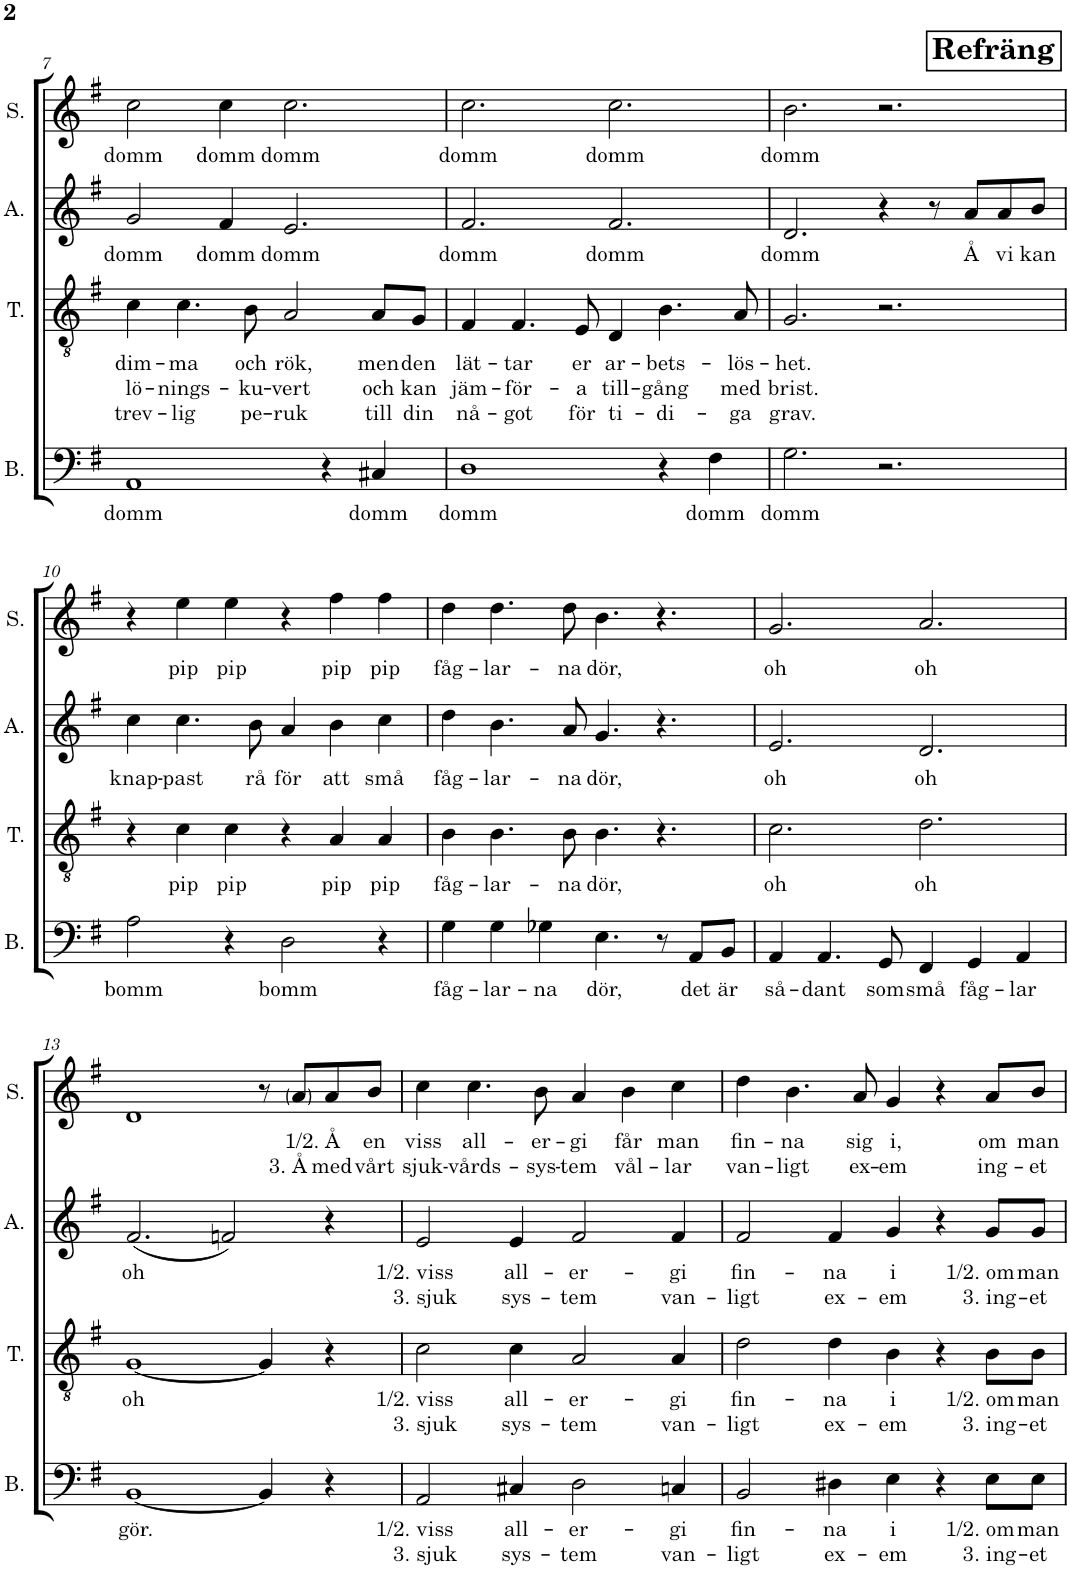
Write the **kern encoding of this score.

**kern	**text	**text	**kern	**text	**text	**text	**kern	**text	**text	**kern	**text	**text
*part4	*part4	*part4	*part3	*part3	*part3	*part3	*part2	*part2	*part2	*part1	*part1	*part1
*staff4	*staff4	*staff4	*staff3	*staff3	*staff3	*staff3	*staff2	*staff2	*staff2	*staff1	*staff1	*staff1
*I"Bas	*	*	*I"Tenor	*	*	*	*I"Alt	*	*	*I"Sopran	*	*
*I'B.	*	*	*I'T.	*	*	*	*I'A.	*	*	*I'S.	*	*
!!LO:PB:g=z
*clefF4	*	*	*clefGv2	*	*	*	*clefG2	*	*	*clefG2	*	*
*k[f#]	*	*	*k[f#]	*	*	*	*k[f#]	*	*	*k[f#]	*	*
*M6/4	*	*	*M6/4	*	*	*	*M6/4	*	*	*M6/4	*	*
=7	=7	=7	=7	=7	=7	=7	=7	=7	=7	=7	=7	=7
!	!LO:LY:b	!	!	!LO:LY:b	!LO:LY:b	!LO:LY:b	!	!LO:LY:b	!	!	!LO:LY:b	!
1AA	domm	.	4c\	dim-	lö-	trev-	2g/	domm	.	2cc\	domm	.
!	!	!	!	!LO:LY:b	!LO:LY:b	!LO:LY:b	!	!	!	!	!	!
.	.	.	4.c\	-ma	-nings-	-lig	.	.	.	.	.	.
!	!	!	!	!	!	!	!	!LO:LY:b	!	!	!LO:LY:b	!
.	.	.	.	.	.	.	4f#/	domm	.	4cc\	domm	.
!	!	!	!	!LO:LY:b	!LO:LY:b	!LO:LY:b	!	!	!	!	!	!
.	.	.	8B\	och	-ku-	pe-	.	.	.	.	.	.
!	!	!	!	!LO:LY:b	!LO:LY:b	!LO:LY:b	!	!LO:LY:b	!	!	!LO:LY:b	!
.	.	.	2A/	rök,	-vert	-ruk	2.e/	domm	.	2.cc\	domm	.
4r	.	.	.	.	.	.	.	.	.	.	.	.
!	!LO:LY:b	!	!	!LO:LY:b	!LO:LY:b	!LO:LY:b	!	!	!	!	!	!
4C#X/	domm	.	8A/L	men	och	till	.	.	.	.	.	.
!	!	!	!	!LO:LY:b	!LO:LY:b	!LO:LY:b	!	!	!	!	!	!
.	.	.	8G/J	den	kan	din	.	.	.	.	.	.
=8	=8	=8	=8	=8	=8	=8	=8	=8	=8	=8	=8	=8
!	!LO:LY:b	!	!	!LO:LY:b	!LO:LY:b	!LO:LY:b	!	!LO:LY:b	!	!	!LO:LY:b	!
1D	domm	.	4F#/	lät-	jäm-	nå-	2.f#/	domm	.	2.cc\	domm	.
!	!	!	!	!LO:LY:b	!LO:LY:b	!LO:LY:b	!	!	!	!	!	!
.	.	.	4.F#/	-tar	-för-	-got	.	.	.	.	.	.
!	!	!	!	!LO:LY:b	!LO:LY:b	!LO:LY:b	!	!	!	!	!	!
.	.	.	8E/	er	-a	för	.	.	.	.	.	.
!	!	!	!	!LO:LY:b	!LO:LY:b	!LO:LY:b	!	!LO:LY:b	!	!	!LO:LY:b	!
.	.	.	4D/	ar-	till-	ti-	2.f#/	domm	.	2.cc\	domm	.
!	!	!	!	!LO:LY:b	!LO:LY:b	!LO:LY:b	!	!	!	!	!	!
4r	.	.	4.B\	-bets-	-gång	-di-	.	.	.	.	.	.
!	!LO:LY:b	!	!	!	!	!	!	!	!	!	!	!
4F#\	domm	.	.	.	.	.	.	.	.	.	.	.
!	!	!	!	!LO:LY:b	!LO:LY:b	!LO:LY:b	!	!	!	!	!	!
.	.	.	8A/	-lös-	med	-ga	.	.	.	.	.	.
!!LO:REH:place=s1:a:B:cj:fs=14:t=Refräng:qo=4.5
=9	=9	=9	=9	=9	=9	=9	=9	=9	=9	=9	=9	=9
!	!LO:LY:b	!	!	!LO:LY:b	!LO:LY:b	!LO:LY:b	!	!LO:LY:b	!	!	!LO:LY:b	!
2.G\	domm	.	2.G/	-het.	brist.	grav.	2.d/	domm	.	2.b\	domm	.
2.r	.	.	2.r	.	.	.	4r	.	.	2.r	.	.
.	.	.	.	.	.	.	8r	.	.	.	.	.
!	!	!	!	!	!	!	!	!LO:LY:b	!	!	!	!
.	.	.	.	.	.	.	8a/L	Å	.	.	.	.
!	!	!	!	!	!	!	!	!LO:LY:b	!	!	!	!
.	.	.	.	.	.	.	8a/	vi	.	.	.	.
!	!	!	!	!	!	!	!	!LO:LY:b	!	!	!	!
.	.	.	.	.	.	.	8b/J	kan	.	.	.	.
!!LO:LB:g=z
=10	=10	=10	=10	=10	=10	=10	=10	=10	=10	=10	=10	=10
!	!LO:LY:b	!	!	!	!	!	!	!LO:LY:b	!	!	!	!
2A\	bomm	.	4r	.	.	.	4cc\	knap-	.	4r	.	.
!	!	!	!	!LO:LY:b	!	!	!	!LO:LY:b	!	!	!LO:LY:b	!
.	.	.	4c\	pip	.	.	4.cc\	-past	.	4ee\	pip	.
!	!	!	!	!LO:LY:b	!	!	!	!	!	!	!LO:LY:b	!
4r	.	.	4c\	pip	.	.	.	.	.	4ee\	pip	.
!	!	!	!	!	!	!	!	!LO:LY:b	!	!	!	!
.	.	.	.	.	.	.	8b\	rå	.	.	.	.
!	!LO:LY:b	!	!	!	!	!	!	!LO:LY:b	!	!	!	!
2D\	bomm	.	4r	.	.	.	4a/	för	.	4r	.	.
!	!	!	!	!LO:LY:b	!	!	!	!LO:LY:b	!	!	!LO:LY:b	!
.	.	.	4A/	pip	.	.	4b\	att	.	4ff#\	pip	.
!	!	!	!	!LO:LY:b	!	!	!	!LO:LY:b	!	!	!LO:LY:b	!
4r	.	.	4A/	pip	.	.	4cc\	små	.	4ff#\	pip	.
=11	=11	=11	=11	=11	=11	=11	=11	=11	=11	=11	=11	=11
!	!LO:LY:b	!	!	!LO:LY:b	!	!	!	!LO:LY:b	!	!	!LO:LY:b	!
4G\	fåg-	.	4B\	fåg-	.	.	4dd\	fåg-	.	4dd\	fåg-	.
!	!LO:LY:b	!	!	!LO:LY:b	!	!	!	!LO:LY:b	!	!	!LO:LY:b	!
4G\	-lar-	.	4.B\	-lar-	.	.	4.b\	-lar-	.	4.dd\	-lar-	.
!	!LO:LY:b	!	!	!	!	!	!	!	!	!	!	!
4G-X\	-na	.	.	.	.	.	.	.	.	.	.	.
!	!	!	!	!LO:LY:b	!	!	!	!LO:LY:b	!	!	!LO:LY:b	!
.	.	.	8B\	-na	.	.	8a/	-na	.	8dd\	-na	.
!	!LO:LY:b	!	!	!LO:LY:b	!	!	!	!LO:LY:b	!	!	!LO:LY:b	!
4.E\	dör,	.	4.B\	dör,	.	.	4.g/	dör,	.	4.b\	dör,	.
8r	.	.	4.r	.	.	.	4.r	.	.	4.r	.	.
!	!LO:LY:b	!	!	!	!	!	!	!	!	!	!	!
8AA/L	det	.	.	.	.	.	.	.	.	.	.	.
!	!LO:LY:b	!	!	!	!	!	!	!	!	!	!	!
8BB/J	är	.	.	.	.	.	.	.	.	.	.	.
=12	=12	=12	=12	=12	=12	=12	=12	=12	=12	=12	=12	=12
!	!LO:LY:b	!	!	!LO:LY:b	!	!	!	!LO:LY:b	!	!	!LO:LY:b	!
4AA/	så-	.	2.c\	oh	.	.	2.e/	oh	.	2.g/	oh	.
!	!LO:LY:b	!	!	!	!	!	!	!	!	!	!	!
4.AA/	-dant	.	.	.	.	.	.	.	.	.	.	.
!	!LO:LY:b	!	!	!	!	!	!	!	!	!	!	!
8GG/	som	.	.	.	.	.	.	.	.	.	.	.
!	!LO:LY:b	!	!	!LO:LY:b	!	!	!	!LO:LY:b	!	!	!LO:LY:b	!
4FF#/	små	.	2.d\	oh	.	.	2.d/	oh	.	2.a/	oh	.
!	!LO:LY:b	!	!	!	!	!	!	!	!	!	!	!
4GG/	fåg-	.	.	.	.	.	.	.	.	.	.	.
!	!LO:LY:b	!	!	!	!	!	!	!	!	!	!	!
4AA/	-lar	.	.	.	.	.	.	.	.	.	.	.
!!LO:LB:g=z
=13	=13	=13	=13	=13	=13	=13	=13	=13	=13	=13	=13	=13
!	!LO:LY:b	!	!	!LO:LY:b	!	!	!	!LO:LY:b	!	!	!	!
[1BB	gör.	.	[1G	oh	.	.	(2.f#/	oh	.	1d	.	.
.	.	.	.	.	.	.	2fn/)	.	.	.	.	.
4BB/]	.	.	4G/]	.	.	.	.	.	.	8r	.	.
!	!	!	!	!	!	!	!	!	!	!	!	!LO:LY:b
.	.	.	.	.	.	.	.	.	.	8a/L	.	3. Å
!	!	!	!	!	!	!	!	!	!	!	!LO:LY:b	!LO:LY:b
4r	.	.	4r	.	.	.	4r	.	.	8a/	1/2. Å	med
!	!	!	!	!	!	!	!	!	!	!	!LO:LY:b	!LO:LY:b
.	.	.	.	.	.	.	.	.	.	8b/J	en	vårt
=14	=14	=14	=14	=14	=14	=14	=14	=14	=14	=14	=14	=14
!	!LO:LY:b	!LO:LY:b	!	!LO:LY:b	!LO:LY:b	!	!	!LO:LY:b	!LO:LY:b	!	!LO:LY:b	!LO:LY:b
2AA/	1/2. viss	3. sjuk	2c\	1/2. viss	3. sjuk	.	2e/	1/2. viss	3. sjuk	4cc\	viss	sjuk-
!	!	!	!	!	!	!	!	!	!	!	!LO:LY:b	!LO:LY:b
.	.	.	.	.	.	.	.	.	.	4.cc\	all-	-vårds-
!	!LO:LY:b	!LO:LY:b	!	!LO:LY:b	!LO:LY:b	!	!	!LO:LY:b	!LO:LY:b	!	!	!
4C#X/	all-	sys-	4c\	all-	sys-	.	4e/	all-	sys-	.	.	.
!	!	!	!	!	!	!	!	!	!	!	!LO:LY:b	!LO:LY:b
.	.	.	.	.	.	.	.	.	.	8b\	-er-	-sys-
!	!LO:LY:b	!LO:LY:b	!	!LO:LY:b	!LO:LY:b	!	!	!LO:LY:b	!LO:LY:b	!	!LO:LY:b	!LO:LY:b
2D\	-er-	-tem	2A/	-er-	-tem	.	2f#/	-er-	-tem	4a/	-gi	-tem
!	!	!	!	!	!	!	!	!	!	!	!LO:LY:b	!LO:LY:b
.	.	.	.	.	.	.	.	.	.	4b\	får	vål-
!	!LO:LY:b	!LO:LY:b	!	!LO:LY:b	!LO:LY:b	!	!	!LO:LY:b	!LO:LY:b	!	!LO:LY:b	!LO:LY:b
4Cn/	-gi	van-	4A/	-gi	van-	.	4f#/	-gi	van-	4cc\	man	-lar
=15	=15	=15	=15	=15	=15	=15	=15	=15	=15	=15	=15	=15
!	!LO:LY:b	!LO:LY:b	!	!LO:LY:b	!LO:LY:b	!	!	!LO:LY:b	!LO:LY:b	!	!LO:LY:b	!LO:LY:b
2BB/	fin-	-ligt	2d\	fin-	-ligt	.	2f#/	fin-	-ligt	4dd\	fin-	van-
!	!	!	!	!	!	!	!	!	!	!	!LO:LY:b	!LO:LY:b
.	.	.	.	.	.	.	.	.	.	4.b\	-na	-ligt
!	!LO:LY:b	!LO:LY:b	!	!LO:LY:b	!LO:LY:b	!	!	!LO:LY:b	!LO:LY:b	!	!	!
4D#X\	-na	ex-	4d\	-na	ex-	.	4f#/	-na	ex-	.	.	.
!	!	!	!	!	!	!	!	!	!	!	!LO:LY:b	!LO:LY:b
.	.	.	.	.	.	.	.	.	.	8a/	sig	ex-
!	!LO:LY:b	!LO:LY:b	!	!LO:LY:b	!LO:LY:b	!	!	!LO:LY:b	!LO:LY:b	!	!LO:LY:b	!LO:LY:b
4E\	i	-em	4B\	i	-em	.	4g/	i	-em	4g/	i,	-em
4r	.	.	4r	.	.	.	4r	.	.	4r	.	.
!	!LO:LY:b	!LO:LY:b	!	!LO:LY:b	!LO:LY:b	!	!	!LO:LY:b	!LO:LY:b	!	!LO:LY:b	!LO:LY:b
8E\L	1/2. om	3. ing-	8B\L	1/2. om	3. ing-	.	8g/L	1/2. om	3. ing-	8a/L	om	ing-
!	!LO:LY:b	!LO:LY:b	!	!LO:LY:b	!LO:LY:b	!	!	!LO:LY:b	!LO:LY:b	!	!LO:LY:b	!LO:LY:b
8E\J	man	-et	8B\J	man	-et	.	8g/J	man	-et	8b/J	man	-et
=	=	=	=	=	=	=	=	=	=	=	=	=
*-	*-	*-	*-	*-	*-	*-	*-	*-	*-	*-	*-	*-
